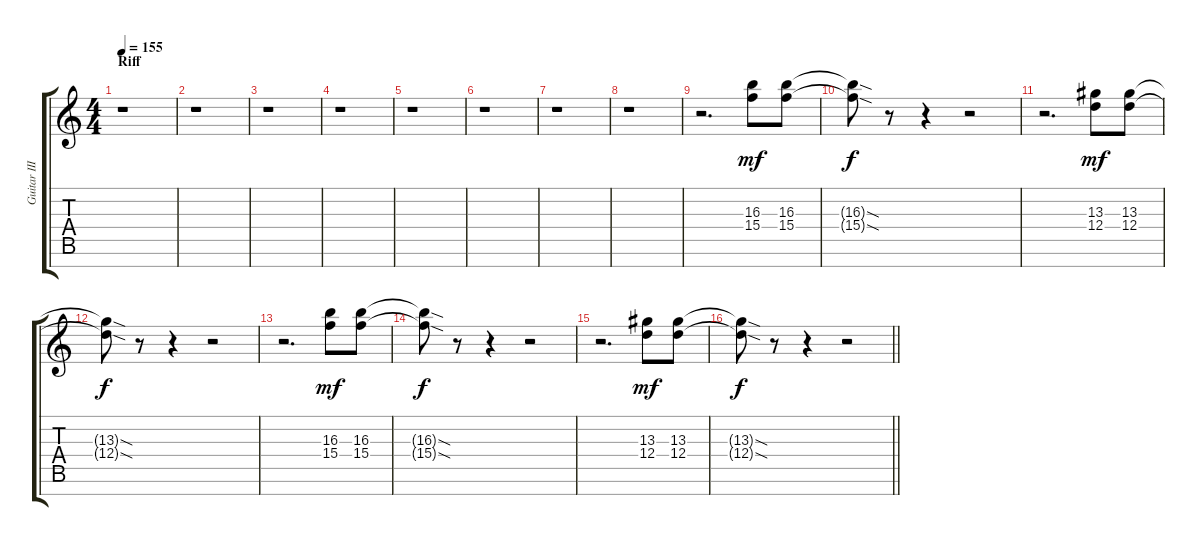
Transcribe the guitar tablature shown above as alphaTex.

\track ("Guitar III" "Guitar III") {instrument distortionguitar}
\staff {score tabs}
\tuning (E4 B3 G3 D3 A2 E2 B1) {hide}
\ts (4 4)
\section ("" "Riff")
\tempo 155
\clef g2
\ks c
r.1{dy f} |
r.1 |
r.1 |
r.1 |
r.1 |
r.1 |
r.1 |
r.1 |
r.2{d volume 14 balance 12} (16.3 15.4).8{dy mf} (16.3 15.4).8 |
(16.3{sod t} 15.4{sod t}).8{dy f} r.8 r.4 r.2 |
r.2{d} (13.3 12.4).8{dy mf} (13.3 12.4).8 |
(13.3{sod t} 12.4{sod t}).8{dy f} r.8 r.4 r.2 |
r.2{d} (16.3 15.4).8{dy mf} (16.3 15.4).8 |
(16.3{sod t} 15.4{sod t}).8{dy f} r.8 r.4 r.2 |
r.2{d} (13.3 12.4).8{dy mf} (13.3 12.4).8 |
\barLineRight lightlight
(13.3{sod t} 12.4{sod t}).8{dy f} r.8 r.4 r.2
